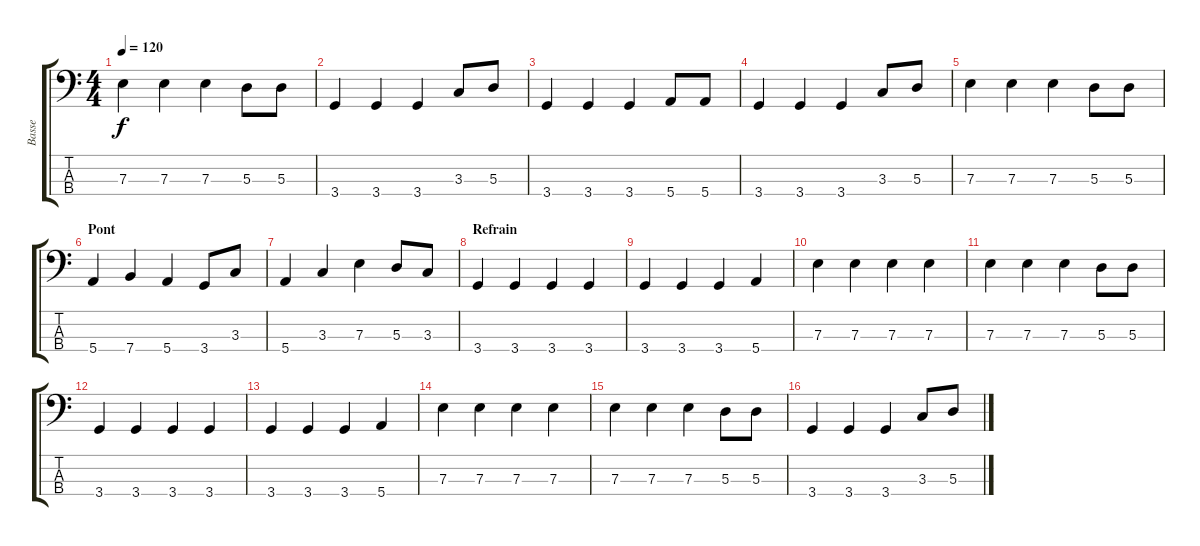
\track ("Basse" "Basse") {instrument electricbassfinger}
\staff {score tabs}
\tuning (G2 D2 A1 E1) {hide}
\ts (4 4)
\tempo 120
\clef f4
\ks c
7.3.4{dy f} 7.3.4 7.3.4 5.3.8 5.3.8 |
3.4.4 3.4.4 3.4.4 3.3.8 5.3.8 |
3.4.4 3.4.4 3.4.4 5.4.8 5.4.8 |
3.4.4 3.4.4 3.4.4 3.3.8 5.3.8 |
7.3.4 7.3.4 7.3.4 5.3.8 5.3.8 |
\section ("" "Pont")
5.4.4 7.4.4 5.4.4 3.4.8 3.3.8 |
5.4.4 3.3.4 7.3.4 5.3.8 3.3.8 |
\section ("" "Refrain")
3.4.4 3.4.4 3.4.4 3.4.4 |
3.4.4 3.4.4 3.4.4 5.4.4 |
7.3.4 7.3.4 7.3.4 7.3.4 |
7.3.4 7.3.4 7.3.4 5.3.8 5.3.8 |
3.4.4 3.4.4 3.4.4 3.4.4 |
3.4.4 3.4.4 3.4.4 5.4.4 |
7.3.4 7.3.4 7.3.4 7.3.4 |
7.3.4 7.3.4 7.3.4 5.3.8 5.3.8 |
3.4.4 3.4.4 3.4.4 3.3.8 5.3.8
